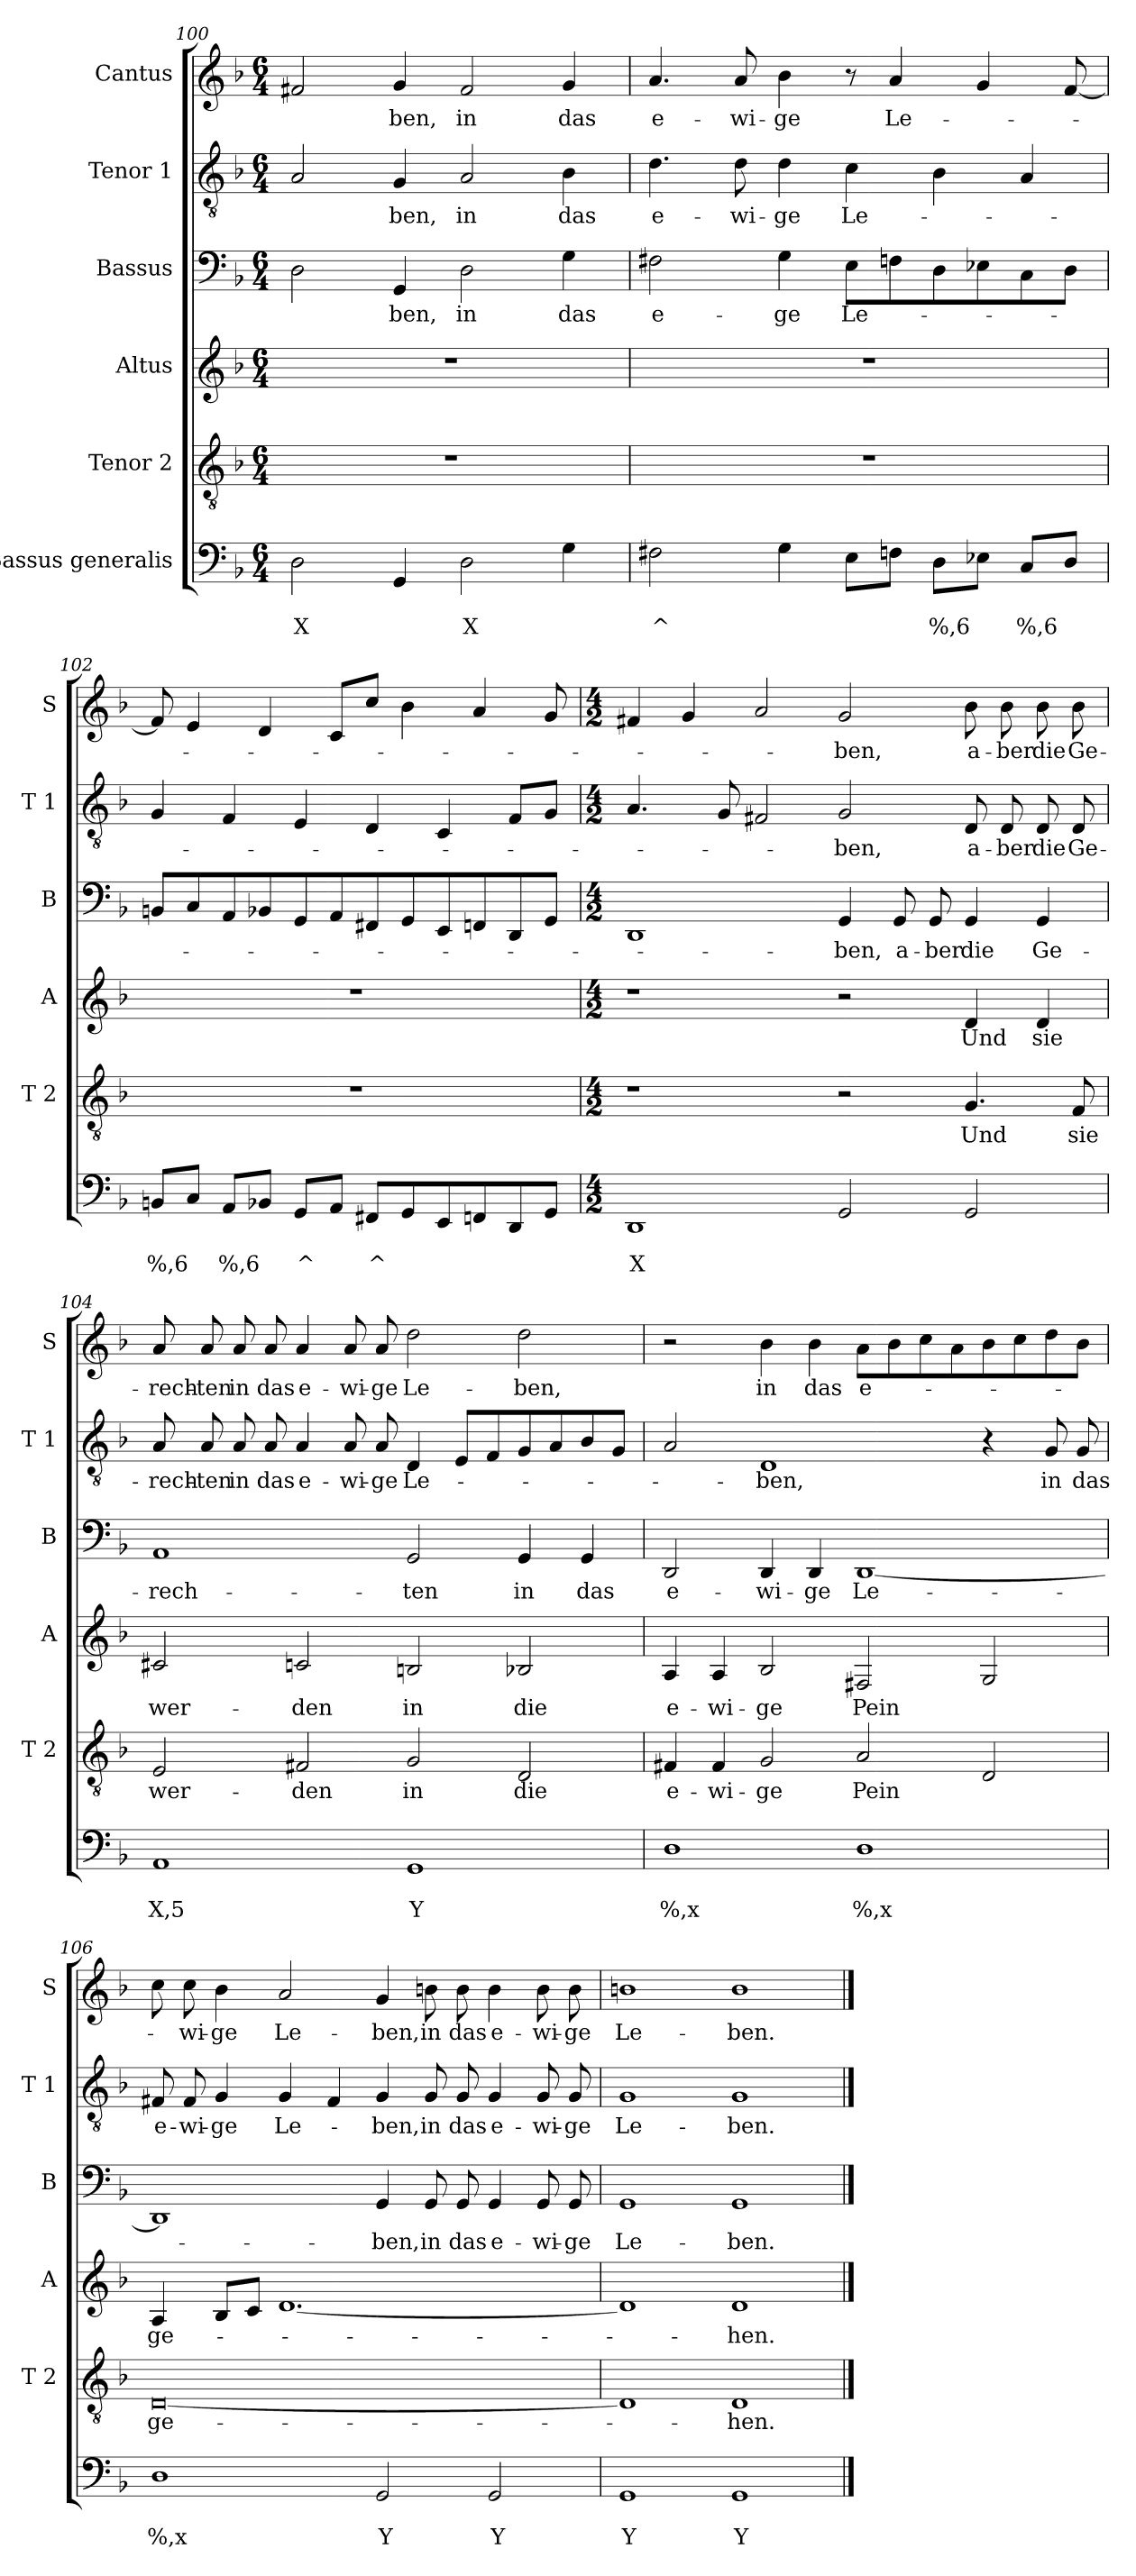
**kern	**text	**text	**kern	**text	**kern	**text	**kern	**text	**kern	**text	**kern	**text
*part6	*part6	*part6	*part5	*part5	*part4	*part4	*part3	*part3	*part2	*part2	*part1	*part1
*staff6	*staff6	*staff6	*staff5	*staff5	*staff4	*staff4	*staff3	*staff3	*staff2	*staff2	*staff1	*staff1
*I"Bassus generalis	*	*	*I"Tenor 2	*	*I"Altus	*	*I"Bassus	*	*I"Tenor 1	*	*I"Cantus	*
*	*	*	*I'T 2	*	*I'A	*	*I'B	*	*I'T 1	*	*I'S	*
!!LO:PB:g=z
*clefF4	*	*	*clefGv2	*	*clefG2	*	*clefF4	*	*clefGv2	*	*clefG2	*
*k[b-]	*	*	*k[b-]	*	*k[b-]	*	*k[b-]	*	*k[b-]	*	*k[b-]	*
*F:	*	*	*F:	*	*F:	*	*F:	*	*F:	*	*F:	*
*M6/4	*	*	*M6/4	*	*M6/4	*	*M6/4	*	*M6/4	*	*M6/4	*
=100	=100	=100	=100	=100	=100	=100	=100	=100	=100	=100	=100	=100
!	!	!LO:LY:b	!	!	!	!	!	!	!	!	!	!
2D\	.	X	1.r	.	1.r	.	2D\	.	2A/	.	2f#X/	.
!	!	!	!	!	!	!	!	!LO:LY:b	!	!LO:LY:b	!	!LO:LY:b
4GG/	.	.	.	.	.	.	4GG/	-ben,	4G/	-ben,	4g/	-ben,
!	!	!LO:LY:b	!	!	!	!	!	!LO:LY:b	!	!LO:LY:b	!	!LO:LY:b
2D\	.	X	.	.	.	.	2D\	in	2A/	in	2f#/	in
!	!	!	!	!	!	!	!	!LO:LY:b	!	!LO:LY:b	!	!LO:LY:b
4G\	.	.	.	.	.	.	4G\	das	4B-\	das	4g/	das
=101	=101	=101	=101	=101	=101	=101	=101	=101	=101	=101	=101	=101
!	!	!LO:LY:b	!	!	!	!	!	!LO:LY:b	!	!LO:LY:b	!	!LO:LY:b
2F#X\	.	^	1.r	.	1.r	.	2F#X\	e-	4.d\	e-	4.a/	e-
!	!	!	!	!	!	!	!	!	!	!LO:LY:b	!	!LO:LY:b
.	.	.	.	.	.	.	.	.	8d\	-wi-	8a/	-wi-
!	!	!	!	!	!	!	!	!LO:LY:b	!	!LO:LY:b	!	!LO:LY:b
4G\	.	.	.	.	.	.	4G\	-ge	4d\	-ge	4b-\	-ge
!	!	!	!	!	!	!	!	!LO:LY:b	!	!LO:LY:b	!	!
8E\L	.	.	.	.	.	.	8E\L	Le-	4c\	Le-	8r	.
!	!	!	!	!	!	!	!	!	!	!	!	!LO:LY:b
8Fn\J	.	.	.	.	.	.	8Fn\	.	.	.	4a/	Le-
!	!	!LO:LY:b	!	!	!	!	!	!	!	!	!	!
8D\L	.	%,6	.	.	.	.	8D\	.	4B-\	.	.	.
8E-X\J	.	.	.	.	.	.	8E-X\	.	.	.	4g/	.
!	!	!LO:LY:b	!	!	!	!	!	!	!	!	!	!
8C/L	.	%,6	.	.	.	.	8C\	.	4A/	.	.	.
8D/J	.	.	.	.	.	.	8D\J	.	.	.	[8f/	.
=102	=102	=102	=102	=102	=102	=102	=102	=102	=102	=102	=102	=102
!	!	!LO:LY:b	!	!	!	!	!	!	!	!	!	!
8BBn/L	.	%,6	1.r	.	1.r	.	8BBn/L	.	4G/	.	8f/]	.
8C/J	.	.	.	.	.	.	8C/	.	.	.	4e/	.
!	!	!LO:LY:b	!	!	!	!	!	!	!	!	!	!
8AA/L	.	%,6	.	.	.	.	8AA/	.	4F/	.	.	.
8BB-X/J	.	.	.	.	.	.	8BB-X/	.	.	.	4d/	.
!	!	!LO:LY:b	!	!	!	!	!	!	!	!	!	!
8GG/L	.	^	.	.	.	.	8GG/	.	4E/	.	.	.
8AA/J	.	.	.	.	.	.	8AA/	.	.	.	8c/L	.
!	!	!LO:LY:b	!	!	!	!	!	!	!	!	!	!
8FF#X/L	.	^	.	.	.	.	8FF#X/	.	4D/	.	8cc/J	.
8GG/	.	.	.	.	.	.	8GG/	.	.	.	4b-\	.
8EE/	.	.	.	.	.	.	8EE/	.	4C/	.	.	.
8FFn/	.	.	.	.	.	.	8FFn/	.	.	.	4a/	.
8DD/	.	.	.	.	.	.	8DD/	.	8F/L	.	.	.
8GG/J	.	.	.	.	.	.	8GG/J	.	8G/J	.	8g/	.
=103	=103	=103	=103	=103	=103	=103	=103	=103	=103	=103	=103	=103
*M4/2	*	*	*M4/2	*	*M4/2	*	*M4/2	*	*M4/2	*	*M4/2	*
!	!	!LO:LY:b	!	!	!	!	!	!	!	!	!	!
1DD	.	X	1r	.	1r	.	1DD	.	4.A/	.	4f#X/	.
.	.	.	.	.	.	.	.	.	.	.	4g/	.
.	.	.	.	.	.	.	.	.	8G/	.	.	.
.	.	.	.	.	.	.	.	.	2F#X/	.	2a/	.
!	!	!	!	!	!	!	!	!LO:LY:b	!	!LO:LY:b	!	!LO:LY:b
2GG/	.	.	2r	.	2r	.	4GG/	-ben,	2G/	-ben,	2g/	-ben,
!	!	!	!	!	!	!	!	!LO:LY:b	!	!	!	!
.	.	.	.	.	.	.	8GG/	a-	.	.	.	.
!	!	!	!	!	!	!	!	!LO:LY:b	!	!	!	!
.	.	.	.	.	.	.	8GG/	-ber	.	.	.	.
!	!	!	!	!LO:LY:b	!	!LO:LY:b	!	!LO:LY:b	!	!LO:LY:b	!	!LO:LY:b
2GG/	.	.	4.G/	Und	4d/	Und	4GG/	die	8D/	a-	8b-\	a-
!	!	!	!	!	!	!	!	!	!	!LO:LY:b	!	!LO:LY:b
.	.	.	.	.	.	.	.	.	8D/	-ber	8b-\	-ber
!	!	!	!	!	!	!LO:LY:b	!	!LO:LY:b	!	!LO:LY:b	!	!LO:LY:b
.	.	.	.	.	4d/	sie	4GG/	Ge-	8D/	die	8b-\	die
!	!	!	!	!LO:LY:b	!	!	!	!	!	!LO:LY:b	!	!LO:LY:b
.	.	.	8F/	sie	.	.	.	.	8D/	Ge-	8b-\	Ge-
!!LO:LB:g=z
=104	=104	=104	=104	=104	=104	=104	=104	=104	=104	=104	=104	=104
*^	*	*	*	*	*	*	*	*	*	*	*	*
!	!	!	!LO:LY:b	!	!LO:LY:b	!	!LO:LY:b	!	!LO:LY:b	!	!LO:LY:b	!	!LO:LY:b
1AA	2ryy	.	X,5	2E/	wer-	2c#X/	wer-	1AA	-rech-	8A/	-rech-	8a/	-rech-
!	!	!	!	!	!	!	!	!	!	!	!LO:LY:b	!	!LO:LY:b
.	.	.	.	.	.	.	.	.	.	8A/	-ten	8a/	-ten
!	!	!	!	!	!	!	!	!	!	!	!LO:LY:b	!	!LO:LY:b
.	.	.	.	.	.	.	.	.	.	8A/	in	8a/	in
!	!	!	!	!	!	!	!	!	!	!	!LO:LY:b	!	!LO:LY:b
.	.	.	.	.	.	.	.	.	.	8A/	das	8a/	das
!	!	!	!LO:LY:b	!	!LO:LY:b	!	!LO:LY:b	!	!	!	!LO:LY:b	!	!LO:LY:b
.	2ryy	.	Y,6~x	2F#X/	-den	2cn/	-den	.	.	4A/	e-	4a/	e-
!	!	!	!	!	!	!	!	!	!	!	!LO:LY:b	!	!LO:LY:b
.	.	.	.	.	.	.	.	.	.	8A/	-wi-	8a/	-wi-
!	!	!	!	!	!	!	!	!	!	!	!LO:LY:b	!	!LO:LY:b
.	.	.	.	.	.	.	.	.	.	8A/	-ge	8a/	-ge
!	!	!	!LO:LY:b	!	!LO:LY:b	!	!LO:LY:b	!	!LO:LY:b	!	!LO:LY:b	!	!LO:LY:b
1GG	2ryy	.	Y	2G/	in	2Bn/	in	2GG/	-ten	4D/	Le-	2dd\	Le-
.	.	.	.	.	.	.	.	.	.	8E/L	.	.	.
.	.	.	.	.	.	.	.	.	.	8F/	.	.	.
!	!	!	!LO:LY:b	!	!LO:LY:b	!	!LO:LY:b	!	!LO:LY:b	!	!	!	!LO:LY:b
.	2ryy	.	Z	2D/	die	2B-X/	die	4GG/	in	8G/	.	2dd\	-ben,
.	.	.	.	.	.	.	.	.	.	8A/	.	.	.
!	!	!	!	!	!	!	!	!	!LO:LY:b	!	!	!	!
.	.	.	.	.	.	.	.	4GG/	das	8B-/	.	.	.
.	.	.	.	.	.	.	.	.	.	8G/J	.	.	.
=105	=105	=105	=105	=105	=105	=105	=105	=105	=105	=105	=105	=105	=105
!	!	!	!LO:LY:b	!	!LO:LY:b	!	!LO:LY:b	!	!LO:LY:b	!	!	!	!
1D	2ryy	.	%,x	4F#X/	e-	4A/	e-	2DD/	e-	2A/	.	2r	.
!	!	!	!	!	!LO:LY:b	!	!LO:LY:b	!	!	!	!	!	!
.	.	.	.	4F#/	-wi-	4A/	-wi-	.	.	.	.	.	.
!	!	!	!LO:LY:b	!	!LO:LY:b	!	!LO:LY:b	!	!LO:LY:b	!	!LO:LY:b	!	!LO:LY:b
.	2ryy	.	^,4	2G/	-ge	2B-/	-ge	4DD/	-wi-	1D	-ben,	4b-\	in
!	!	!	!	!	!	!	!	!	!LO:LY:b	!	!	!	!LO:LY:b
.	.	.	.	.	.	.	.	4DD/	-ge	.	.	4b-\	das
!	!	!	!LO:LY:b	!	!LO:LY:b	!	!LO:LY:b	!	!LO:LY:b	!	!	!	!LO:LY:b
1D	2ryy	.	%,x	2A/	Pein	2F#X/	Pein	[1DD	Le-	.	.	8a\L	e-
.	.	.	.	.	.	.	.	.	.	.	.	8b-\	.
.	.	.	.	.	.	.	.	.	.	.	.	8cc\	.
.	.	.	.	.	.	.	.	.	.	.	.	8a\	.
!	!	!	!LO:LY:b	!	!	!	!	!	!	!	!	!	!
.	2ryy	.	^,4	2D/	.	2G/	.	.	.	4r	.	8b-\	.
.	.	.	.	.	.	.	.	.	.	.	.	8cc\	.
!	!	!	!	!	!	!	!	!	!	!	!LO:LY:b	!	!
.	.	.	.	.	.	.	.	.	.	8G/	in	8dd\	.
!	!	!	!	!	!	!	!	!	!	!	!LO:LY:b	!	!
.	.	.	.	.	.	.	.	.	.	8G/	das	8b-\J	.
=106	=106	=106	=106	=106	=106	=106	=106	=106	=106	=106	=106	=106	=106
!	!	!	!LO:LY:b	!	!LO:LY:b	!	!LO:LY:b	!	!	!	!LO:LY:b	!	!
1D	4ryy	.	%,x	[0D	ge-	4A/	ge-	1DD]	.	8F#X/	e-	8cc\	.
!	!	!	!	!	!	!	!	!	!	!	!LO:LY:b	!	!LO:LY:b
.	.	.	.	.	.	.	.	.	.	8F#/	-wi-	8cc\	-wi-
!	!	!	!LO:LY:b	!	!	!	!	!	!	!	!LO:LY:b	!	!LO:LY:b
.	4ryy	.	^,4	.	.	8B-/L	.	.	.	4G/	-ge	4b-\	-ge
.	.	.	.	.	.	8c/J	.	.	.	.	.	.	.
!	!	!	!LO:LY:b	!	!	!	!	!	!	!	!LO:LY:b	!	!LO:LY:b
.	4ryy	.	%	.	.	[1.d	.	.	.	4G/	Le-	2a/	Le-
!	!	!	!LO:LY:b	!	!	!	!	!	!	!	!	!	!
.	4ryy	.	x	.	.	.	.	.	.	4F#/	.	.	.
!	!	!	!LO:LY:b	!	!	!	!	!	!LO:LY:b	!	!LO:LY:b	!	!LO:LY:b
2GG/	1ryy	.	Y	.	.	.	.	4GG/	-ben,	4G/	-ben,	4g/	-ben,
!	!	!	!	!	!	!	!	!	!LO:LY:b	!	!LO:LY:b	!	!LO:LY:b
.	.	.	.	.	.	.	.	8GG/	in	8G/	in	8bn\	in
!	!	!	!	!	!	!	!	!	!LO:LY:b	!	!LO:LY:b	!	!LO:LY:b
.	.	.	.	.	.	.	.	8GG/	das	8G/	das	8b\	das
!	!	!	!LO:LY:b	!	!	!	!	!	!LO:LY:b	!	!LO:LY:b	!	!LO:LY:b
2GG/	.	.	Y	.	.	.	.	4GG/	e-	4G/	e-	4b\	e-
!	!	!	!	!	!	!	!	!	!LO:LY:b	!	!LO:LY:b	!	!LO:LY:b
.	.	.	.	.	.	.	.	8GG/	-wi-	8G/	-wi-	8b\	-wi-
!	!	!	!	!	!	!	!	!	!LO:LY:b	!	!LO:LY:b	!	!LO:LY:b
.	.	.	.	.	.	.	.	8GG/	-ge	8G/	-ge	8b\	-ge
*v	*v	*	*	*	*	*	*	*	*	*	*	*	*
!!LO:LB:g=z
=107	=107	=107	=107	=107	=107	=107	=107	=107	=107	=107	=107	=107
!	!	!LO:LY:b	!	!	!	!	!	!LO:LY:b	!	!LO:LY:b	!	!LO:LY:b
1GG	.	Y	1D]	.	1d]	.	1GG	Le-	1G	Le-	1bn	Le-
!	!	!LO:LY:b	!	!LO:LY:b	!	!LO:LY:b	!	!LO:LY:b	!	!LO:LY:b	!	!LO:LY:b
1GG	.	Y	1D	-hen.	1d	-hen.	1GG	-ben.	1G	-ben.	1b	-ben.
==	==	==	==	==	==	==	==	==	==	==	==	==
*-	*-	*-	*-	*-	*-	*-	*-	*-	*-	*-	*-	*-
